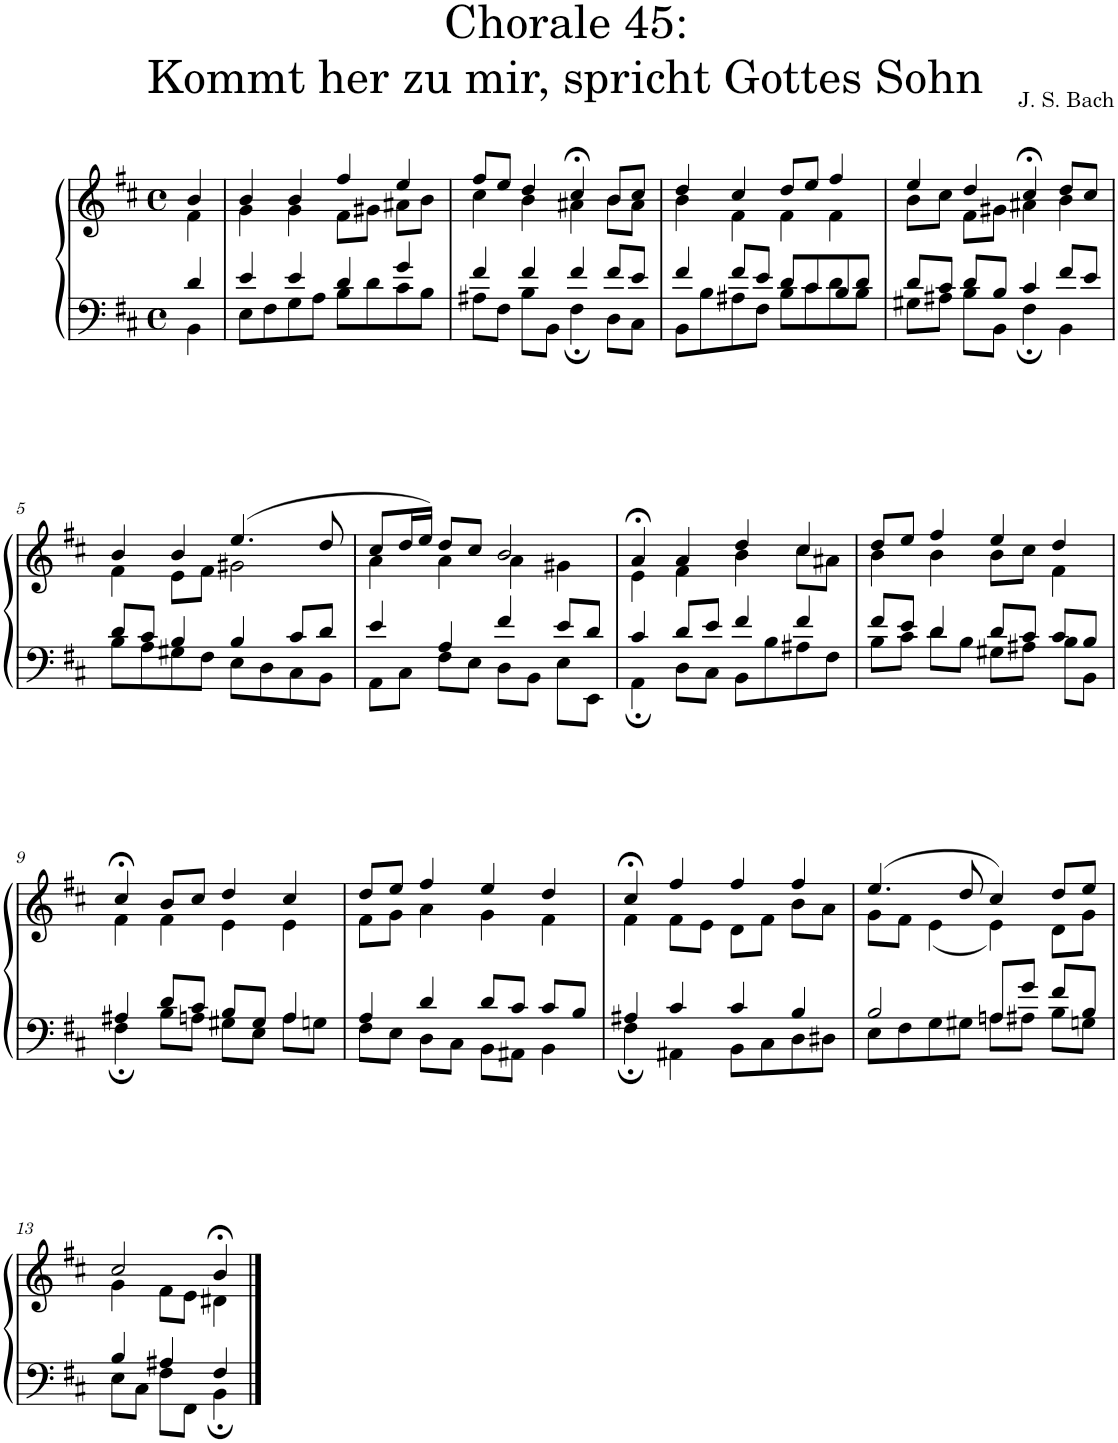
**kern	**kern
*part1	*part1
*staff2	*staff1
*I"S,A	*
*clefF4	*clefG2
*k[f#c#]	*k[f#c#]
*M4/4	*M4/4
*met(c)	*met(c)
=	=
*^	*^
4d/	4BB\	4b/	4f#\
=1	=1	=1	=1
4e/	8E\L	4b/	4g\
.	8F#\	.	.
4e/	8G\	4b/	4g\
.	8A\J	.	.
4d/	8B\L	4ff#/	8f#\L
.	8d\	.	8g#X\J
4g/	8c#\	4ee/	8a#X\L
.	8B\J	.	8b\J
=2	=2	=2	=2
4f#/	8A#X\L	8ff#/L	4cc#\
.	8F#\J	8ee/J	.
4f#/	8B\L	4dd/	4b\
.	8BB\J	.	.
4f#/	4F#;\	4cc#;</	4a#X\
8f#/L	8D\L	8b/L	8b\L
8e/J	8C#\J	8cc#/J	8a#\J
=3	=3	=3	=3
4f#/	8BB\L	4dd/	4b\
.	8B\	.	.
8f#/L	8A#X\	4cc#/	4f#\
8e/J	8F#\J	.	.
8d/L	8B\L	8dd/L	4f#\
8c#/	8c#\	8ee/J	.
8B/	8d\	4ff#/	4f#\
8d/J	8B\J	.	.
=4	=4	=4	=4
8d/L	8G#X\L	4ee/	8b\L
8c#/J	8A#X\J	.	8cc#\J
8d/L	8B\L	4dd/	8f#\L
8B/J	8BB\J	.	8g#X\J
4c#/	4F#;\	4cc#;</	4a#X\
8f#/L	4BB\	8dd/L	4b\
8e/J	.	8cc#/J	.
!!LO:LB:g=z	!!
=5	=5	=5	=5
8d/L	8B\L	4b/	4f#\
8c#/J	8A\	.	.
4B/	8G#X\	4b/	8e\L
.	8F#\J	.	8f#\J
4B/	8E\L	(>4.ee/	2g#X\
.	8D\	.	.
8c#/L	8C#\	.	.
8d/J	8BB\J	8dd/	.
=6	=6	=6	=6
4e/	8AA\L	8cc#/L	4a\
.	8C#\J	16dd/L	.
.	.	16ee/JJ)	.
4A/	8F#\L	8dd/L	4a\
.	8E\J	8cc#/J	.
4f#/	8D\L	2b/	4a\
.	8BB\J	.	.
8e/L	8E\L	.	4g#X\
8d/J	8EE\J	.	.
=7	=7	=7	=7
4c#/	4AA;\	4a;</	4e\
8d/L	8D\L	4a/	4f#\
8e/J	8C#\J	.	.
4f#/	8BB\L	4dd/	4b\
.	8B\	.	.
4f#/	8A#X\	4cc#/	8cc#\L
.	8F#\J	.	8a#X\J
=8	=8	=8	=8
8f#/L	8B\L	8dd/L	4b\
8e/J	8c#\J	8ee/J	.
4d/	8d\L	4ff#/	4b\
.	8B\J	.	.
8d/L	8G#X\L	4ee/	8b\L
8c#/J	8A#X\J	.	8cc#\J
8c#/L	8B\L	4dd/	4f#\
8B/J	8BB\J	.	.
!!LO:LB:g=z	!!
=9	=9	=9	=9
4A#X/	4F#;\	4cc#;</	4f#\
8d/L	8B\L	8b/L	4f#\
8c#/J	8An\J	8cc#/J	.
8B/L	8G#X\L	4dd/	4e\
8G#/J	8E\J	.	.
4A/	8A\L	4cc#/	4e\
.	8Gn\J	.	.
=10	=10	=10	=10
4A/	8F#\L	8dd/L	8f#\L
.	8E\J	8ee/J	8g\J
4d/	8D\L	4ff#/	4a\
.	8C#\J	.	.
8d/L	8BB\L	4ee/	4g\
8c#/J	8AA#X\J	.	.
8c#/L	4BB\	4dd/	4f#\
8B/J	.	.	.
=11	=11	=11	=11
4A#X/	4F#;\	4cc#;</	4f#\
4c#/	4AA#X\	4ff#/	8f#\L
.	.	.	8e\J
4c#/	8BB\L	4ff#/	8d\L
.	8C#\	.	8f#\J
4B/	8D\	4ff#/	8b\L
.	8D#X\J	.	8a\J
=12	=12	=12	=12
2B/	8E\L	(>4.ee/	8g\L
.	8F#\	.	8f#\J
.	8G\	.	(<4e\
.	8G#X\J	8dd/	.
8An/L	8An\L	4cc#/)	4e\)
8g/J	8A#X\J	.	.
8f#/L	8B\L	8dd/L	8d\L
8B/J	8Gn\J	8ee/J	8g\J
!!LO:LB:g=z	!!
=13	=13	=13	=13
4B/	8E\L	2cc#/	4g\
.	8C#\J	.	.
4A#X/	8F#\L	.	8f#\L
.	8FF#\J	.	8e\J
4F#/	4BB;\	4b;</	4d#X\
*v	*v	*	*
*	*v	*v
==	==
*-	*-
